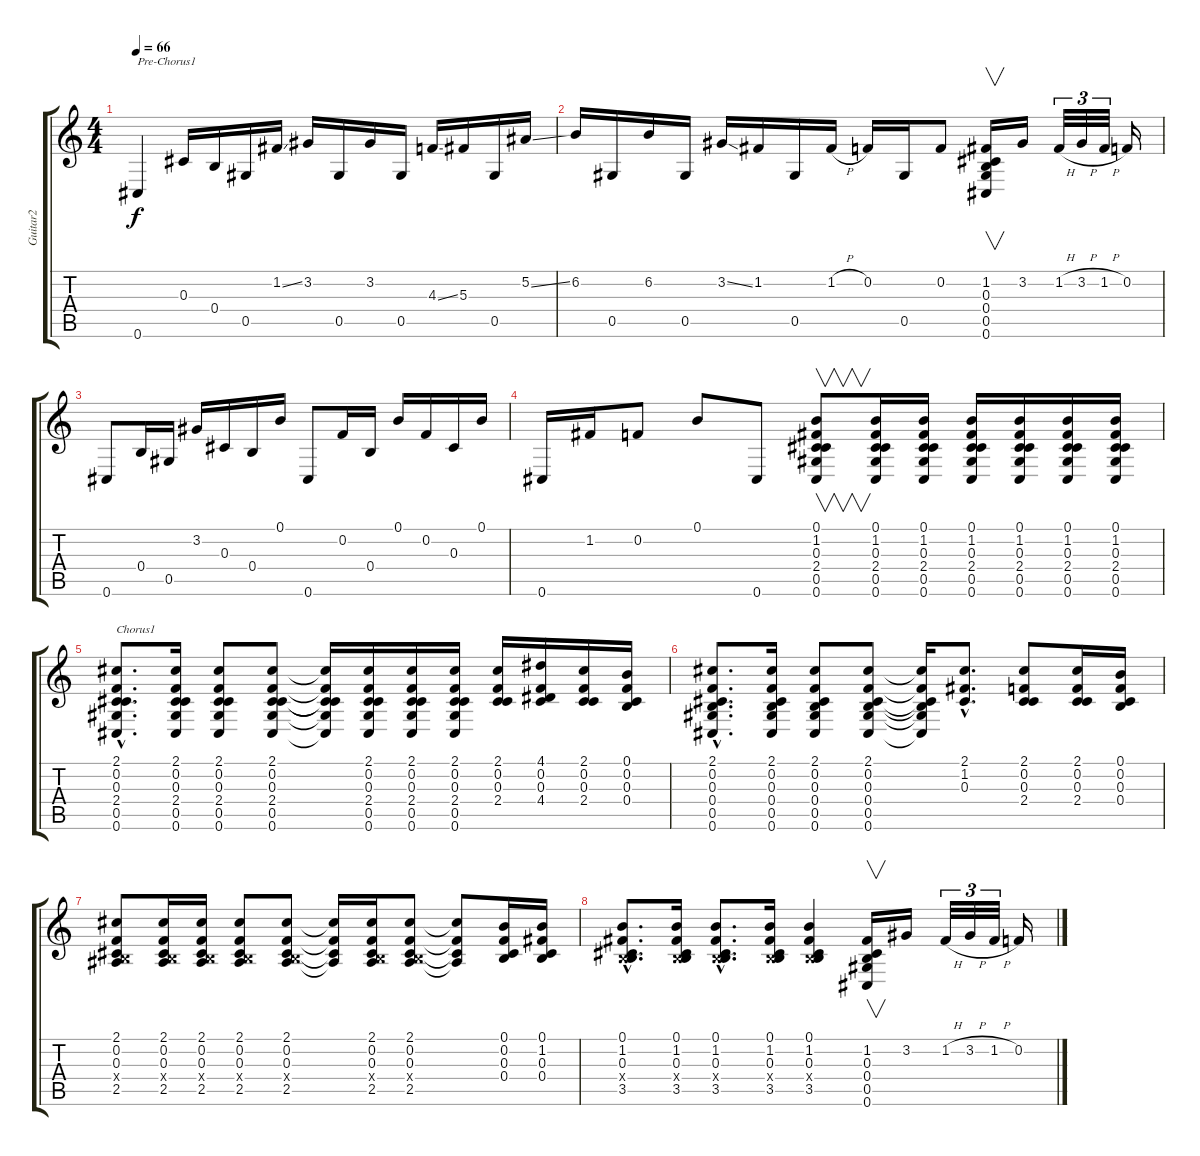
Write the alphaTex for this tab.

\track ("Guitar2" "Guitar2") {instrument acousticguitarsteel}
\staff {score tabs}
\tuning (B3 F3 Db3 B2 Ab2 Db2) {hide}
\ts (4 4)
\tempo 66
\clef g2
\ks c
0.6.4{txt "Pre-Chorus1" dy f} 0.3.16 0.4.16 0.5.16 1.2{ss}.16 3.2.16 0.5.16 3.2.16 0.5.16 4.3{ss}.16 5.3.16 0.5.16 5.2{ss}.16 |
6.2.16 0.5.16 6.2.16 0.5.16 3.2{ss}.16 1.2.16 0.5.16 1.2{h}.16 0.2.16 0.5.16 0.2.8 (1.2 0.3 0.4 0.5 0.6).16{v} 3.2.16 1.2{h}.32{tu (3 2)} 3.2{h}.32{tu (3 2)} 1.2{h}.32{tu (3 2)} 0.2.16 |
0.6.8 0.4.16 0.5.16 3.2.16 0.3.16 0.4.16 0.1.16 0.6.8 0.2.16 0.4.16 0.1.16 0.2.16 0.3.16 0.1.16 |
0.6.16 1.2.16 0.2.8 0.1.8 0.6.8 (0.1 1.2 0.3 2.4 0.5 0.6).8{v} (0.1 1.2 0.3 2.4 0.5 0.6).16 (0.1 1.2 0.3 2.4 0.5 0.6).16 (0.1 1.2 0.3 2.4 0.5 0.6).16 (0.1 1.2 0.3 2.4 0.5 0.6).16 (0.1 1.2 0.3 2.4 0.5 0.6).16 (0.1 1.2 0.3 2.4 0.5 0.6).16 |
(2.1{hac} 0.2{hac} 0.3{hac} 2.4{hac} 0.5{hac} 0.6{hac}).8{d txt "Chorus1"} (2.1 0.2 0.3 2.4 0.5 0.6).16 (2.1 0.2 0.3 2.4 0.5 0.6).8 (2.1 0.2 0.3 2.4 0.5 0.6).8 (2.1{t} 0.2{t} 0.3{t} 2.4{t} 0.5{t} 0.6{t}).16 (2.1 0.2 0.3 2.4 0.5 0.6).16 (2.1 0.2 0.3 2.4 0.5 0.6).16 (2.1 0.2 0.3 2.4 0.5 0.6).16 (2.1 0.2 0.3 2.4).16 (4.1 0.2 0.3 4.4).16 (2.1 0.2 0.3 2.4).16 (0.1 0.2 0.3 0.4).16 |
(2.1{hac} 0.2{hac} 0.3{hac} 0.4{hac} 0.5{hac} 0.6{hac}).8{d} (2.1 0.2 0.3 0.4 0.5 0.6).16 (2.1 0.2 0.3 0.4 0.5 0.6).8 (2.1 0.2 0.3 0.4 0.5 0.6).8 (2.1{t} 0.2{t} 0.3{t} 0.4{t} 0.5{t} 0.6{t}).16 (2.1{hac} 1.2{hac} 0.3{hac}).8{d} (2.1 0.2 0.3 2.4).8 (2.1 0.2 0.3 2.4).16 (0.1 0.2 0.3 0.4).16 |
(2.1 0.2 0.3 0.4{x} 2.5).8 (2.1 0.2 0.3 0.4{x} 2.5).16 (2.1 0.2 0.3 0.4{x} 2.5).16 (2.1 0.2 0.3 0.4{x} 2.5).8 (2.1 0.2 0.3 0.4{x} 2.5).8 (2.1{t} 0.2{t} 0.3{t} 2.5{t}).16 (2.1 0.2 0.3 0.4{x} 2.5).16 (2.1 0.2 0.3 0.4{x} 2.5).8 (2.1{t} 0.2{t} 0.3{t} 2.5{t}).8 (0.1 0.2 0.3 0.4).16 (0.1 1.2 0.3 0.4).16 |
(0.1{hac} 1.2{hac} 0.3{hac} 0.4{hac x} 3.5{hac}).8{d} (0.1 1.2 0.3 0.4{x} 3.5).16 (0.1{hac} 1.2{hac} 0.3{hac} 0.4{hac x} 3.5{hac}).8{d} (0.1 1.2 0.3 0.4{x} 3.5).16 (0.1 1.2 0.3 0.4{x} 3.5).4 (1.2 0.3 0.4 0.5 0.6).16{v} 3.2.16 1.2{h}.32{tu (3 2)} 3.2{h}.32{tu (3 2)} 1.2{h}.32{tu (3 2)} 0.2.16
